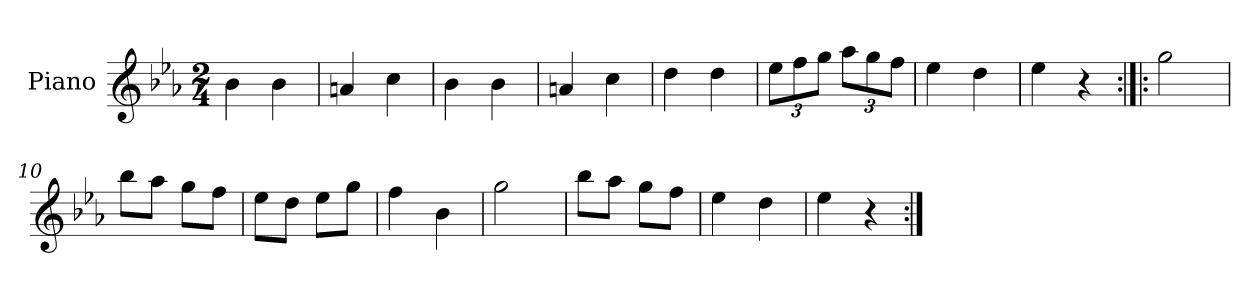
**kern
*part1
*staff1
*I"Piano
*I'Pno.
*clefG2
*k[b-e-a-]
*M2/4
=1
4b-\
4b-\
=2
4an/
4cc\
=3
4b-\
4b-\
=4
4an/
4cc\
=5
4dd\
4dd\
=6
*Xbrackettup
12ee-\L
12ff\
12gg\J
12aa-\L
12gg\
12ff\J
=7
4ee-\
4dd\
=8
4ee-\
4r
=9:|!|:
2gg\
=10
8bb-\L
8aa-\J
8gg\L
8ff\J
=11
8ee-\L
8dd\J
8ee-\L
8gg\J
=12
4ff\
4b-\
=13
2gg\
=14
8bb-\L
8aa-\J
8gg\L
8ff\J
=15
4ee-\
4dd\
=16
4ee-\
4r
=:|!
*-
